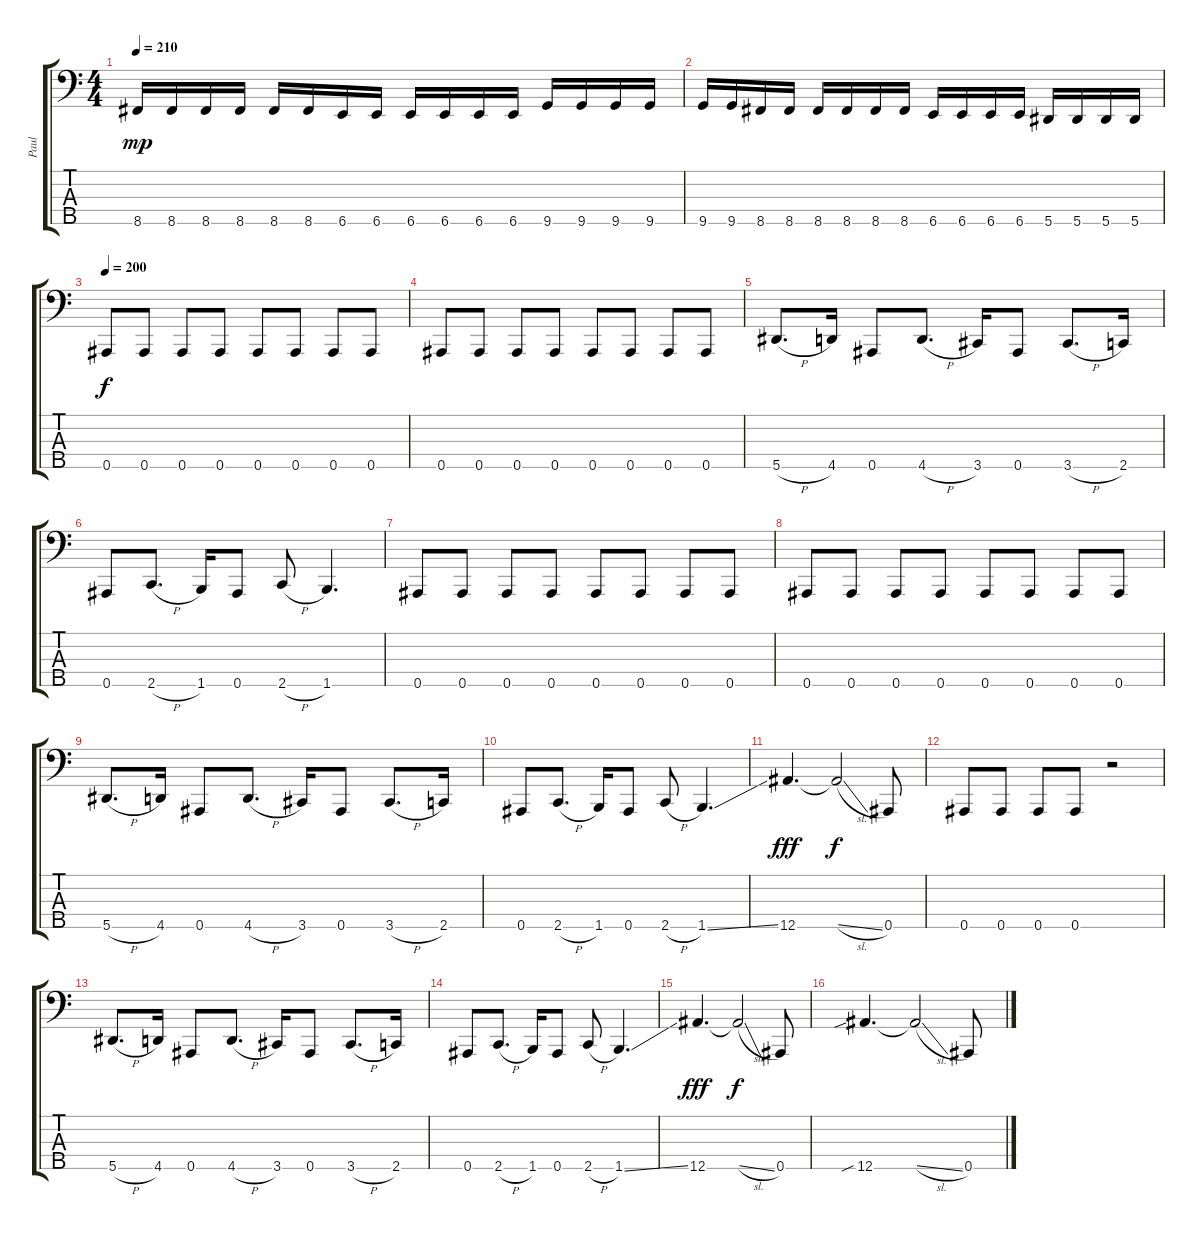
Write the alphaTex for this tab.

\track ("Paul" "Paul") {instrument electricbassfinger}
\staff {score tabs}
\tuning (Gb2 Db2 Ab1 Eb1 Bb0) {hide}
\ts (4 4)
\tempo 210
\clef f4
\ks c
8.5.16{dy mp} 8.5.16 8.5.16 8.5.16 8.5.16 8.5.16 6.5.16 6.5.16 6.5.16 6.5.16 6.5.16 6.5.16 9.5.16 9.5.16 9.5.16 9.5.16 |
9.5.16 9.5.16 8.5.16 8.5.16 8.5.16 8.5.16 8.5.16 8.5.16 6.5.16 6.5.16 6.5.16 6.5.16 5.5.16 5.5.16 5.5.16 5.5.16 |
\tempo 200
0.5.8{dy f} 0.5.8 0.5.8 0.5.8 0.5.8 0.5.8 0.5.8 0.5.8 |
0.5.8 0.5.8 0.5.8 0.5.8 0.5.8 0.5.8 0.5.8 0.5.8 |
5.5{h}.8{d} 4.5.16 0.5.8 4.5{h}.8{d} 3.5.16 0.5.8 3.5{h}.8{d} 2.5.16 |
0.5.8 2.5{h}.8{d} 1.5.16 0.5.8 2.5{h}.8 1.5.4{d} |
0.5.8 0.5.8 0.5.8 0.5.8 0.5.8 0.5.8 0.5.8 0.5.8 |
0.5.8 0.5.8 0.5.8 0.5.8 0.5.8 0.5.8 0.5.8 0.5.8 |
5.5{h}.8{d} 4.5.16 0.5.8 4.5{h}.8{d} 3.5.16 0.5.8 3.5{h}.8{d} 2.5.16 |
0.5.8 2.5{h}.8{d} 1.5.16 0.5.8 2.5{h}.8 1.5{ss}.4{d} |
12.5.4{d dy fff} 12.5{sl t}.2{dy f} 0.5.8 |
0.5.8 0.5.8 0.5.8 0.5.8 r.2 |
5.5{h}.8{d} 4.5.16 0.5.8 4.5{h}.8{d} 3.5.16 0.5.8 3.5{h}.8{d} 2.5.16 |
0.5.8 2.5{h}.8{d} 1.5.16 0.5.8 2.5{h}.8 1.5{ss}.4{d} |
12.5.4{d dy fff} 12.5{sl t}.2{dy f} 0.5.8 |
12.5{sib}.4{d} 12.5{sl t}.2 0.5.8
